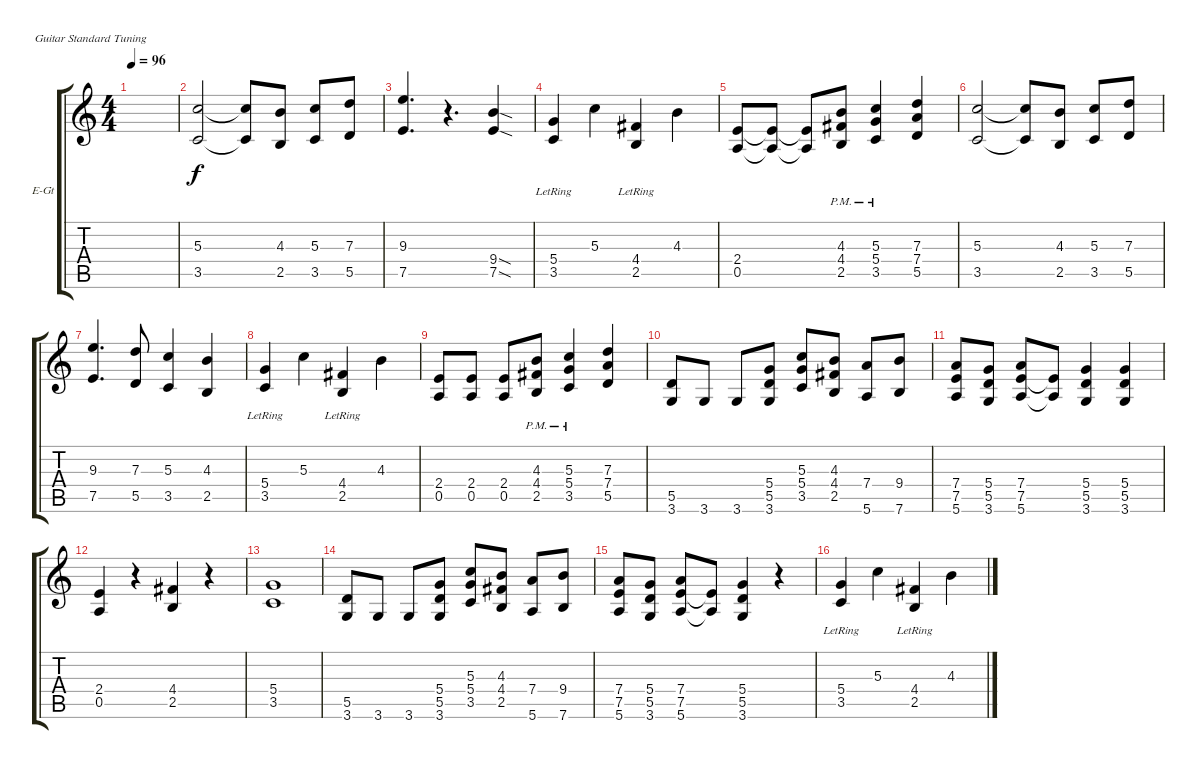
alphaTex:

\bracketExtendMode groupsimilarinstruments
\firstSystemTrackNameOrientation horizontal
\otherSystemsTrackNameOrientation horizontal
\track ("Electric Guitar 1" "E-Gt") {instrument distortionguitar}
\staff {score tabs}
\tuning (E4 B3 G3 D3 A2 E2)
\ts (4 4)
\tempo 96
\clef g2
\ks c
|
(3.5 5.3).2 (3.5{t} 5.3{t}).8 (2.5 4.3).8 (3.5 5.3).8 (5.5 7.3).8 |
(7.5 9.3).4{d} r.4{d} (7.5{sod} 9.4{sod}).4 |
(3.5{lr} 5.4).4 5.3.4 (2.5{lr} 4.4).4 4.3.4 |
(0.5 2.4).8 (0.5{t} 2.4{t}).8 (0.5{t} 2.4{t}).8 (2.5{pm} 4.3 4.4).8 (3.5{pm} 5.3 5.4).4 (5.5 7.3 7.4).4 |
(3.5 5.3).2 (3.5{t} 5.3{t}).8 (2.5 4.3).8 (3.5 5.3).8 (5.5 7.3).8 |
(7.5 9.3).4{d} (5.5 7.3).8 (3.5 5.3).4 (2.5 4.3).4 |
(3.5{lr} 5.4).4 5.3.4 (2.5{lr} 4.4).4 4.3.4 |
(0.5 2.4).8 (0.5 2.4).8 (0.5 2.4).8 (2.5{pm} 4.3 4.4).8 (3.5{pm} 5.3 5.4).4 (5.5 7.3 7.4).4 |
(3.6 5.5).8 3.6.8 3.6.8 (3.6 5.4 5.5).8 (3.5 5.3 5.4).8 (2.5 4.3 4.4).8 (5.6 7.4).8 (7.6 9.4).8 |
(5.6 7.5 7.4).8 (3.6 5.5 5.4).8 (5.6 7.5 7.4).8 (5.6{t} 7.5{t}).8 (3.6 5.4 5.5).4 (3.6 5.4 5.5).4 |
(0.5 2.4).4 r.4 (2.5 4.4).4 r.4 |
(3.5 5.4).1 |
(3.6 5.5).8 3.6.8 3.6.8 (3.6 5.4 5.5).8 (3.5 5.3 5.4).8 (2.5 4.3 4.4).8 (5.6 7.4).8 (7.6 9.4).8 |
(5.6 7.5 7.4).8 (3.6 5.5 5.4).8 (5.6 7.5 7.4).8 (5.6{t} 7.5{t}).8 (3.6 5.4 5.5).4 r.4 |
(3.5{lr} 5.4).4 5.3.4 (2.5{lr} 4.4).4 4.3.4
